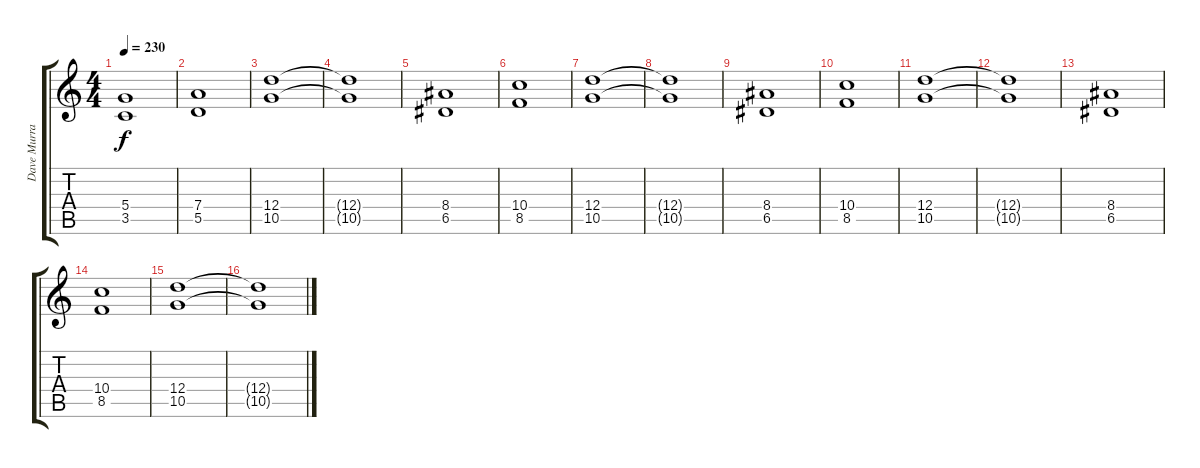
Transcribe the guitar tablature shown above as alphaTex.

\track ("Dave Murray" "Dave Murra") {instrument distortionguitar}
\staff {score tabs}
\tuning (E4 B3 G3 D3 A2 E2) {hide}
\ts (4 4)
\tempo 230
\clef g2
\ks c
(5.4 3.5).1{dy f} |
(7.4 5.5).1 |
(12.4 10.5).1 |
(12.4{t} 10.5{t}).1 |
(8.4 6.5).1 |
(10.4 8.5).1 |
(12.4 10.5).1 |
(12.4{t} 10.5{t}).1 |
(8.4 6.5).1 |
(10.4 8.5).1 |
(12.4 10.5).1 |
(12.4{t} 10.5{t}).1 |
(8.4 6.5).1 |
(10.4 8.5).1 |
(12.4 10.5).1 |
(12.4{t} 10.5{t}).1
